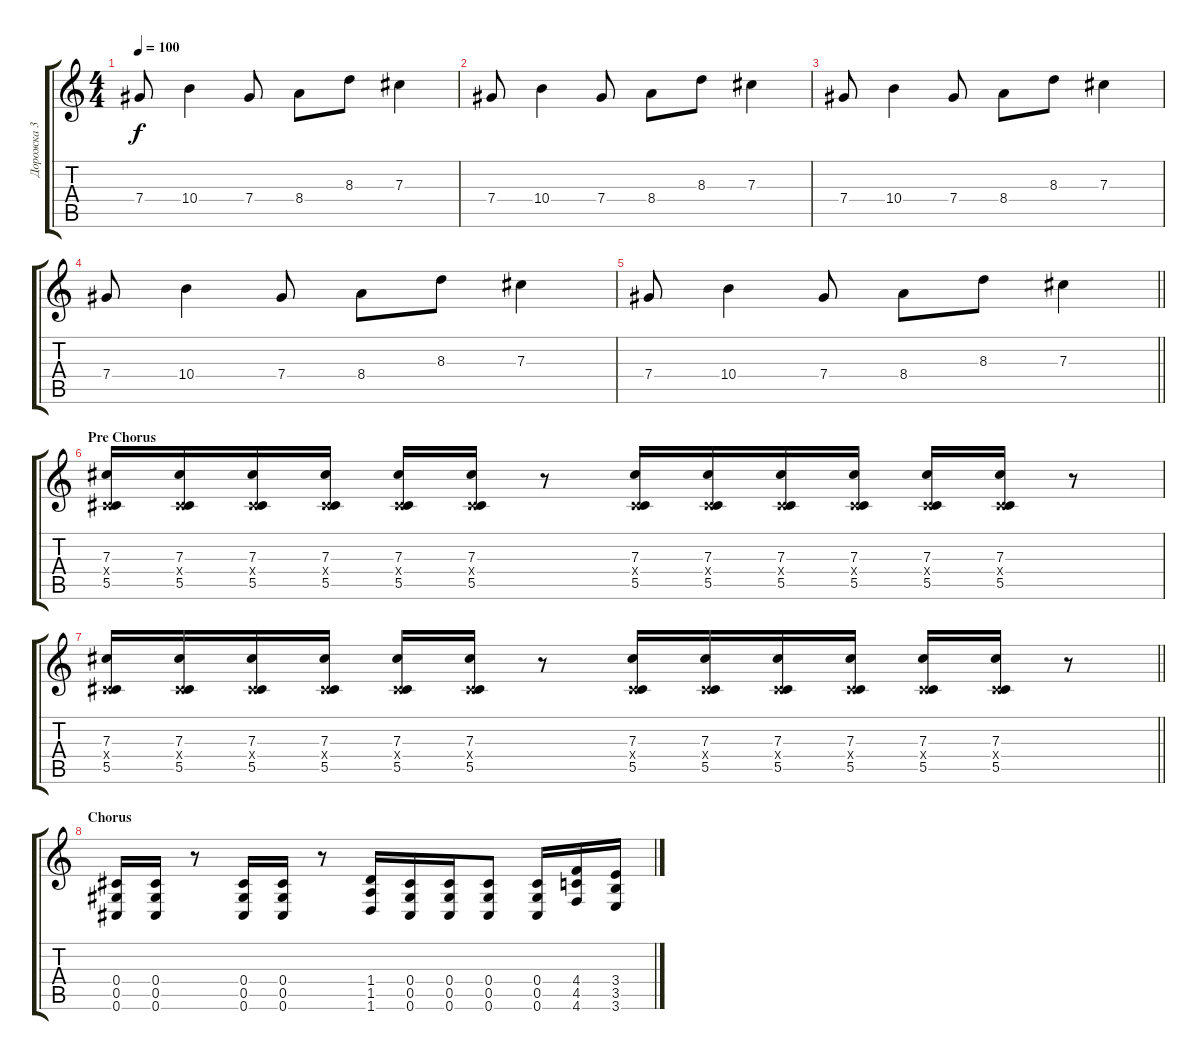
\track ("Дорожка 3" "Дорожка 3") {instrument distortionguitar}
\staff {score tabs}
\tuning (Eb4 Bb3 Gb3 Db3 Ab2 Db2) {hide}
\ts (4 4)
\tempo 100
\clef g2
\ks c
7.4.8{dy f instrument electricguitarclean} 10.4.4 7.4.8 8.4.8 8.3.8 7.3.4 |
7.4.8{instrument electricguitarclean} 10.4.4 7.4.8 8.4.8 8.3.8 7.3.4 |
7.4.8{instrument electricguitarclean} 10.4.4 7.4.8 8.4.8 8.3.8 7.3.4 |
7.4.8{instrument electricguitarclean} 10.4.4 7.4.8 8.4.8 8.3.8 7.3.4 |
\barLineRight lightlight
7.4.8{instrument electricguitarclean} 10.4.4 7.4.8 8.4.8 8.3.8 7.3.4 |
\section ("" "Pre Chorus")
(7.3 0.4{x} 5.5).16{instrument distortionguitar} (7.3 0.4{x} 5.5).16 (7.3 0.4{x} 5.5).16 (7.3 0.4{x} 5.5).16 (7.3 0.4{x} 5.5).16 (7.3 0.4{x} 5.5).16 r.8 (7.3 0.4{x} 5.5).16 (7.3 0.4{x} 5.5).16 (7.3 0.4{x} 5.5).16 (7.3 0.4{x} 5.5).16 (7.3 0.4{x} 5.5).16 (7.3 0.4{x} 5.5).16 r.8 |
\barLineRight lightlight
(7.3 0.4{x} 5.5).16{instrument distortionguitar} (7.3 0.4{x} 5.5).16 (7.3 0.4{x} 5.5).16 (7.3 0.4{x} 5.5).16 (7.3 0.4{x} 5.5).16 (7.3 0.4{x} 5.5).16 r.8 (7.3 0.4{x} 5.5).16 (7.3 0.4{x} 5.5).16 (7.3 0.4{x} 5.5).16 (7.3 0.4{x} 5.5).16 (7.3 0.4{x} 5.5).16 (7.3 0.4{x} 5.5).16 r.8 |
\section ("" "Chorus")
(0.4 0.5 0.6).16 (0.4 0.5 0.6).16 r.8 (0.4 0.5 0.6).16 (0.4 0.5 0.6).16 r.8 (1.4 1.5 1.6).16 (0.4 0.5 0.6).16 (0.4 0.5 0.6).16 (0.4 0.5 0.6).8 (0.4 0.5 0.6).16 (4.4 4.5 4.6).16 (3.4 3.5 3.6).16
